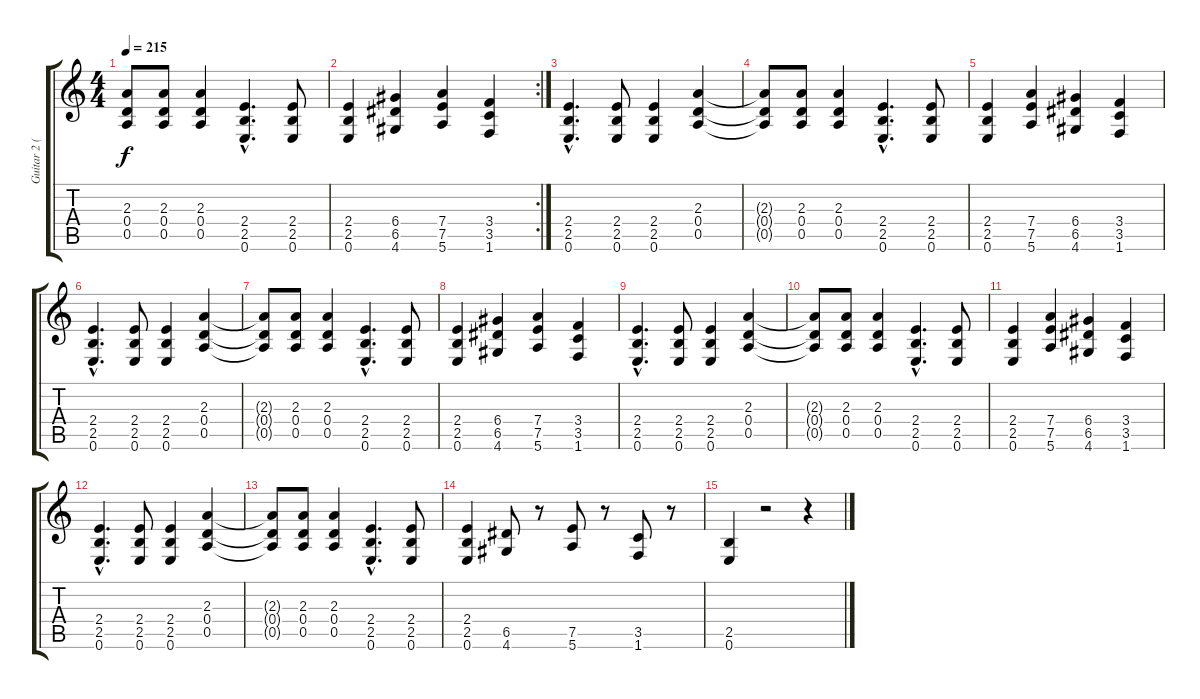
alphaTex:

\track ("Guitar 2 (Silenoz)" "Guitar 2 (") {instrument distortionguitar}
\staff {score tabs}
\tuning (E4 B3 G3 D3 A2 E2) {hide}
\ts (4 4)
\tempo 215
\clef g2
\ks c
(2.3{t} 0.4{t} 0.5{t}).8{dy f} (2.3 0.4 0.5).8 (2.3 0.4 0.5).4 (2.4{hac} 2.5{hac} 0.6{hac}).4{d} (2.4 2.5 0.6).8 |
\rc 2
(2.4 2.5 0.6).4 (6.4 6.5 4.6).4 (7.4 7.5 5.6).4 (3.4 3.5 1.6).4 |
(2.4{hac} 2.5{hac} 0.6{hac}).4{d} (2.4 2.5 0.6).8 (2.4 2.5 0.6).4 (2.3 0.4 0.5).4 |
(2.3{t} 0.4{t} 0.5{t}).8 (2.3 0.4 0.5).8 (2.3 0.4 0.5).4 (2.4{hac} 2.5{hac} 0.6{hac}).4{d} (2.4 2.5 0.6).8 |
(2.4 2.5 0.6).4 (7.4 7.5 5.6).4 (6.4 6.5 4.6).4 (3.4 3.5 1.6).4 |
(2.4{hac} 2.5{hac} 0.6{hac}).4{d} (2.4 2.5 0.6).8 (2.4 2.5 0.6).4 (2.3 0.4 0.5).4 |
(2.3{t} 0.4{t} 0.5{t}).8 (2.3 0.4 0.5).8 (2.3 0.4 0.5).4 (2.4{hac} 2.5{hac} 0.6{hac}).4{d} (2.4 2.5 0.6).8 |
(2.4 2.5 0.6).4 (6.4 6.5 4.6).4 (7.4 7.5 5.6).4 (3.4 3.5 1.6).4 |
(2.4{hac} 2.5{hac} 0.6{hac}).4{d} (2.4 2.5 0.6).8 (2.4 2.5 0.6).4 (2.3 0.4 0.5).4 |
(2.3{t} 0.4{t} 0.5{t}).8 (2.3 0.4 0.5).8 (2.3 0.4 0.5).4 (2.4{hac} 2.5{hac} 0.6{hac}).4{d} (2.4 2.5 0.6).8 |
(2.4 2.5 0.6).4 (7.4 7.5 5.6).4 (6.4 6.5 4.6).4 (3.4 3.5 1.6).4 |
(2.4{hac} 2.5{hac} 0.6{hac}).4{d} (2.4 2.5 0.6).8 (2.4 2.5 0.6).4 (2.3 0.4 0.5).4 |
(2.3{t} 0.4{t} 0.5{t}).8 (2.3 0.4 0.5).8 (2.3 0.4 0.5).4 (2.4{hac} 2.5{hac} 0.6{hac}).4{d} (2.4 2.5 0.6).8 |
(2.4 2.5 0.6).4 (6.5 4.6).8{balance 8} r.8 (7.5 5.6).8 r.8 (3.5 1.6).8 r.8 |
(2.5 0.6).4 r.2 r.4
